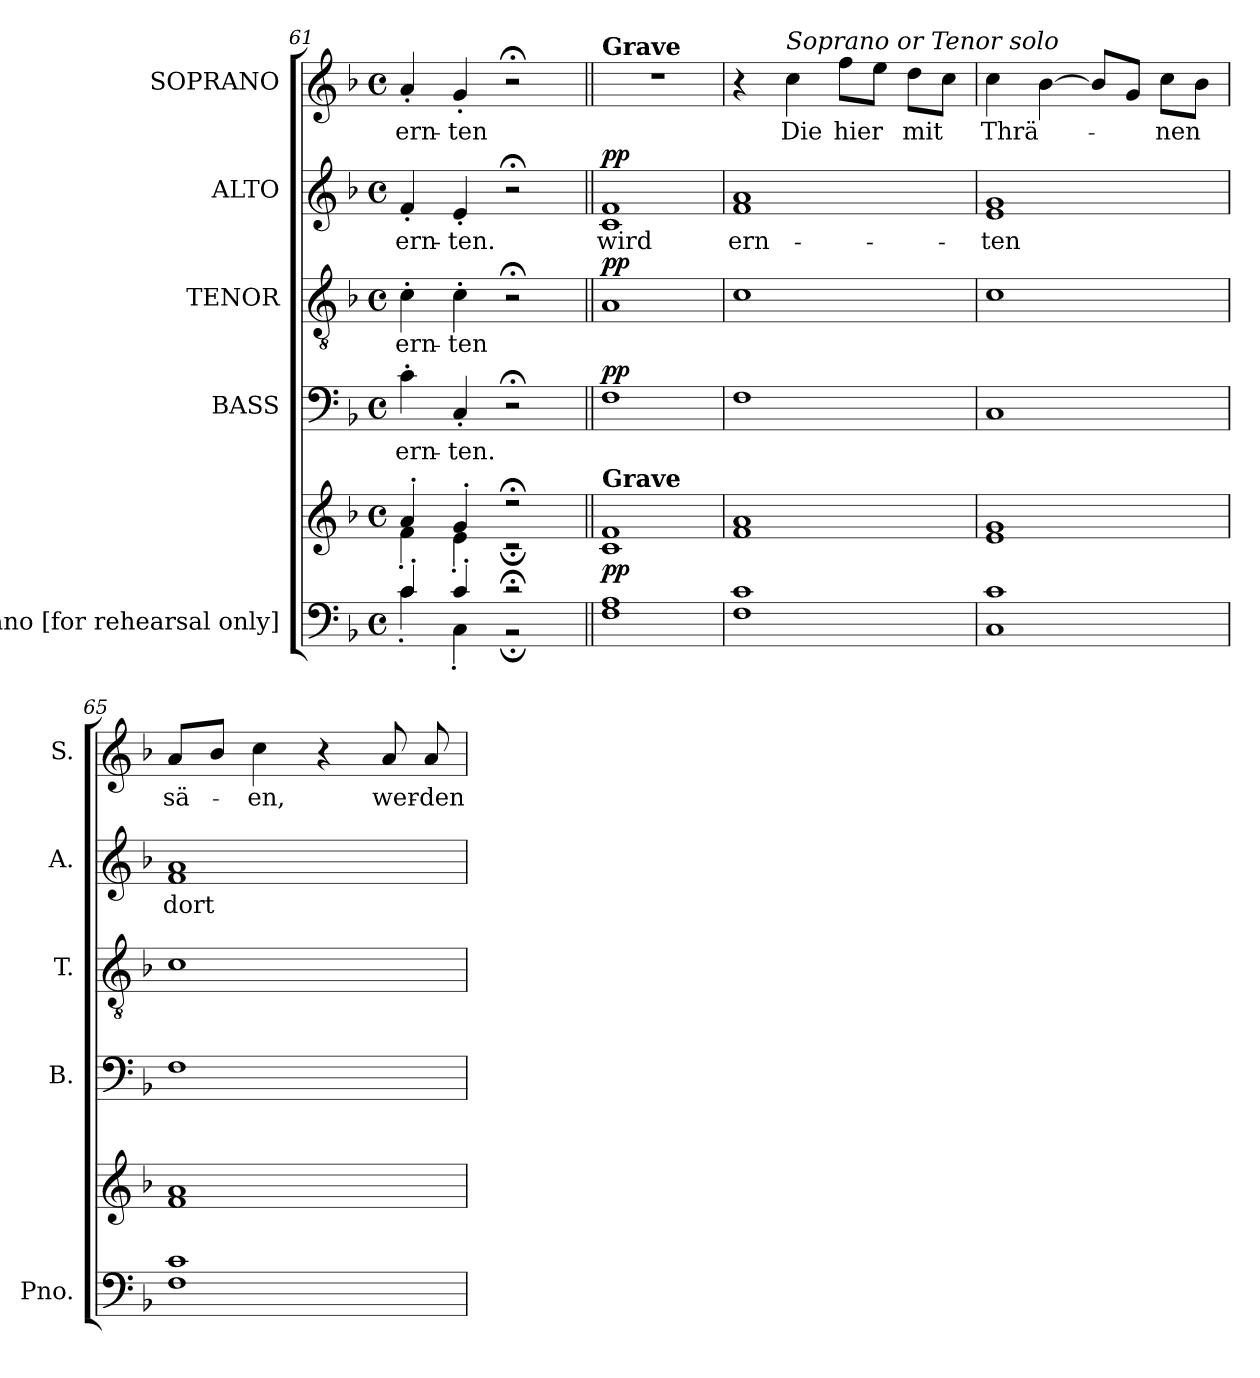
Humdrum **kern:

**kern	**kern	**dynam	**kern	**text	**dynam	**kern	**text	**dynam	**kern	**text	**dynam	**kern	**text
*part5	*part5	*part5	*part4	*part4	*part4	*part3	*part3	*part3	*part2	*part2	*part2	*part1	*part1
*staff6	*staff5	*staff5/6	*staff4	*staff4	*staff4	*staff3	*staff3	*staff3	*staff2	*staff2	*staff2	*staff1	*staff1
*I"Piano [for rehearsal only]	*	*	*I"BASS	*	*	*I"TENOR	*	*	*I"ALTO	*	*	*I"SOPRANO	*
*I'Pno.	*	*	*I'B.	*	*	*I'T.	*	*	*I'A.	*	*	*I'S.	*
*clefF4	*clefG2	*	*clefF4	*	*	*clefGv2	*	*	*clefG2	*	*	*clefG2	*
*	*	*	*	*	*	*ITrd7c12	*	*	*	*	*	*	*
*k[b-]	*k[b-]	*	*k[b-]	*	*	*k[b-]	*	*	*k[b-]	*	*	*k[b-]	*
*F:	*F:	*	*F:	*	*	*F:	*	*	*F:	*	*	*F:	*
*M4/4	*M4/4	*	*M4/4	*	*	*M4/4	*	*	*M4/4	*	*	*M4/4	*
*met(c)	*met(c)	*	*met(c)	*	*	*met(c)	*	*	*met(c)	*	*	*met(c)	*
=61	=61	=61	=61	=61	=61	=61	=61	=61	=61	=61	=61	=61	=61
*^	*^	*	*	*	*	*	*	*	*	*	*	*	*
!	!	!	!	!	!	!LO:LY:b:color=#000000	!	!	!	!	!	!	!	!	!
!	!	!	!	!	!	!	!	!	!LO:LY:b:color=#000000	!	!	!	!	!	!
!	!	!	!	!	!	!	!	!	!	!	!	!LO:LY:b:color=#000000	!	!	!
!	!	!	!	!	!	!	!	!	!	!	!	!	!	!	!LO:LY:b:color=#000000
4c'i/	4c'i\	4a'i/	4f'i\	.	4c'i\	ern-	.	4C'i\	ern-	.	4f'i/	ern-	.	4a'i/	ern-
!	!	!	!	!	!	!LO:LY:b:color=#000000	!	!	!	!	!	!	!	!	!
!	!	!	!	!	!	!	!	!	!LO:LY:b:color=#000000	!	!	!	!	!	!
!	!	!	!	!	!	!	!	!	!	!	!	!LO:LY:b:color=#000000	!	!	!
!	!	!	!	!	!	!	!	!	!	!	!	!	!	!	!LO:LY:b:color=#000000
4c'i/	4C'i\	4g'i/	4e'i\	.	4C'i/	-ten.	.	4C'i\	-ten	.	4e'i/	-ten.	.	4g'i/	-ten
2r;	2r;	2r;	2r;	.	2r;	.	.	2r;	.	.	2r;	.	.	2r;	.
=62||	=62||	=62||	=62||	=62||	=62||	=62||	=62||	=62||	=62||	=62||	=62||	=62||	=62||	=62||	=62||
*	*	*	*	*	*	*	*	*	*	*	*^	*	*	*	*
*	*	*	*	*	*	*	*	*	*	*	*v	*v	*	*	*	*
*	*	*MM50	*	*	*	*	*	*	*	*	*	*	*	*MM50	*
*	*	*	*	*	*	*	*	*	*	*	*^	*	*	*	*
!	!	!	!	!	!	!	!	!	!	!	!	!	!	!	!LO:TX:a:B:t=Grave	!
!	!	!LO:TX:a:B:t=Grave	!	!	!	!	!	!	!	!	!	!	!	!	!	!
!	!	!	!	!	!	!	!	!	!	!	!	!	!LO:LY:b:color=#000000	!	!	!
1Ai	1Fi	1ryy	1ci 1fi	pp	1Fi	.	pp	1AAi	.	pp	1ryy	1ci 1fi	wird	pp	1r	.
=63	=63	=63	=63	=63	=63	=63	=63	=63	=63	=63	=63	=63	=63	=63	=63	=63
!	!	!	!	!	!	!	!	!	!	!	!	!	!LO:LY:b:color=#000000	!	!	!
1ci	1Fi	1ryy	1fi 1ai	.	1Fi	.	.	1Ci	.	.	1ryy	1fi 1ai	ern-	.	4r	.
!	!	!	!	!	!	!	!	!	!	!	!	!	!	!	!LO:TX:a:i:t=Soprano or Tenor solo	!
!	!	!	!	!	!	!	!	!	!	!	!	!	!	!	!	!LO:LY:b:color=#000000
.	.	.	.	.	.	.	.	.	.	.	.	.	.	.	4cci\	Die
!	!	!	!	!	!	!	!	!	!	!	!	!	!	!	!	!LO:LY:b:color=#000000
.	.	.	.	.	.	.	.	.	.	.	.	.	.	.	8ffi\L	hier
.	.	.	.	.	.	.	.	.	.	.	.	.	.	.	8eei\J	.
!	!	!	!	!	!	!	!	!	!	!	!	!	!	!	!	!LO:LY:b:color=#000000
.	.	.	.	.	.	.	.	.	.	.	.	.	.	.	8ddi\L	mit
.	.	.	.	.	.	.	.	.	.	.	.	.	.	.	8cci\J	.
=64	=64	=64	=64	=64	=64	=64	=64	=64	=64	=64	=64	=64	=64	=64	=64	=64
!	!	!	!	!	!	!	!	!	!	!	!	!	!LO:LY:b:color=#000000	!	!	!
!	!	!	!	!	!	!	!	!	!	!	!	!	!	!	!	!LO:LY:b:color=#000000
1ci	1Ci	1ryy	1ei 1gi	.	1Ci	.	.	1Ci	.	.	1ryy	1ei 1gi	-ten	.	4cci\	Thrä-
.	.	.	.	.	.	.	.	.	.	.	.	.	.	.	[>4b-i\	.
.	.	.	.	.	.	.	.	.	.	.	.	.	.	.	8b-i/L]	.
.	.	.	.	.	.	.	.	.	.	.	.	.	.	.	8gi/J	.
!	!	!	!	!	!	!	!	!	!	!	!	!	!	!	!	!LO:LY:b:color=#000000
.	.	.	.	.	.	.	.	.	.	.	.	.	.	.	8cci\L	-nen
.	.	.	.	.	.	.	.	.	.	.	.	.	.	.	8b-i\J	.
=65	=65	=65	=65	=65	=65	=65	=65	=65	=65	=65	=65	=65	=65	=65	=65	=65
!	!	!	!	!	!	!	!	!	!	!	!	!	!LO:LY:b:color=#000000	!	!	!
!	!	!	!	!	!	!	!	!	!	!	!	!	!	!	!	!LO:LY:b:color=#000000
1ci	1Fi	1ryy	1fi 1ai	.	1Fi	.	.	1Ci	.	.	1ryy	1fi 1ai	dort	.	8ai/L	sä-
.	.	.	.	.	.	.	.	.	.	.	.	.	.	.	8b-i/J	.
!	!	!	!	!	!	!	!	!	!	!	!	!	!	!	!	!LO:LY:b:color=#000000
.	.	.	.	.	.	.	.	.	.	.	.	.	.	.	4cci\	-en,
.	.	.	.	.	.	.	.	.	.	.	.	.	.	.	4r	.
!	!	!	!	!	!	!	!	!	!	!	!	!	!	!	!	!LO:LY:b:color=#000000
.	.	.	.	.	.	.	.	.	.	.	.	.	.	.	8ai/	wer-
!	!	!	!	!	!	!	!	!	!	!	!	!	!	!	!	!LO:LY:b:color=#000000
.	.	.	.	.	.	.	.	.	.	.	.	.	.	.	8ai/	-den
*v	*v	*	*	*	*	*	*	*	*	*	*v	*v	*	*	*	*
*	*v	*v	*	*	*	*	*	*	*	*	*	*	*	*
=	=	=	=	=	=	=	=	=	=	=	=	=	=
*-	*-	*-	*-	*-	*-	*-	*-	*-	*-	*-	*-	*-	*-
